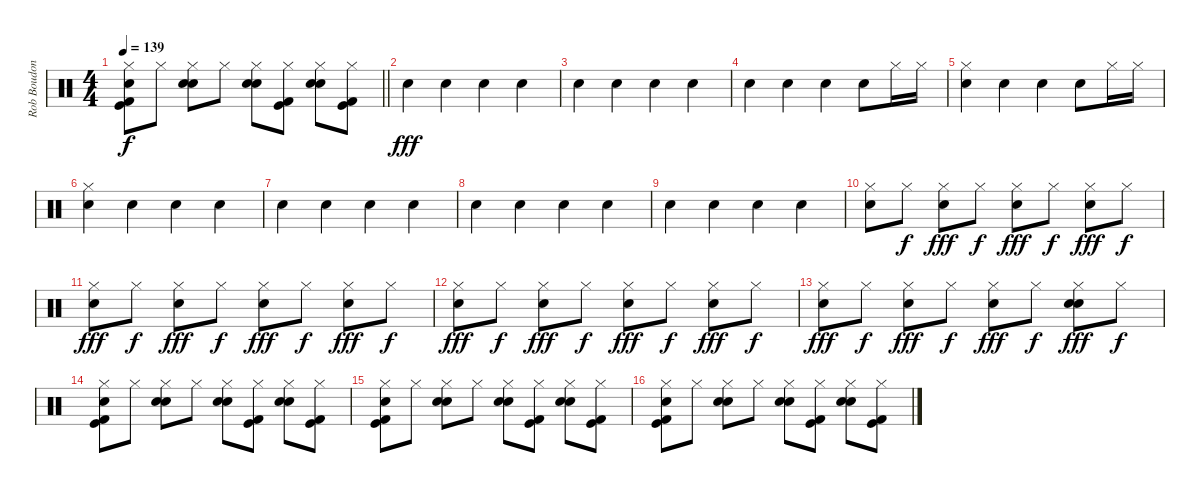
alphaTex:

\track ("Rob Boudon [Drums]" "Rob Boudon") {instrument percussion}
\staff {score}
\articulation defaults
\ts (4 4)
\tempo 139
\clef neutral
\barLineRight lightlight
\ks c
("Hi-Hat (closed)" "Hand Clap (hit)" "Kick (hit) 2" "Kick (hit)").8{dy f} "Hi-Hat (closed)".8 ("Hi-Hat (closed)" "Hand Clap (hit)" "Electric Snare (hit)").8 "Hi-Hat (closed)".8 ("Hi-Hat (closed)" "Hand Clap (hit)" "Electric Snare (hit)").8 ("Hi-Hat (closed)" "Kick (hit) 2" "Kick (hit)").8 ("Hi-Hat (closed)" "Hand Clap (hit)" "Electric Snare (hit)").8 ("Hi-Hat (closed)" "Kick (hit) 2" "Kick (hit)").8 |
"Hand Clap (hit)".4{dy fff} "Hand Clap (hit)".4 "Hand Clap (hit)".4 "Hand Clap (hit)".4 |
"Hand Clap (hit)".4 "Hand Clap (hit)".4 "Hand Clap (hit)".4 "Hand Clap (hit)".4 |
"Hand Clap (hit)".4 "Hand Clap (hit)".4 "Hand Clap (hit)".4 "Hand Clap (hit)".8 "Hi-Hat (closed)".16 "Hi-Hat (closed)".16 |
("Hi-Hat (closed)" "Hand Clap (hit)").4 "Hand Clap (hit)".4 "Hand Clap (hit)".4 "Hand Clap (hit)".8 "Hi-Hat (closed)".16 "Hi-Hat (closed)".16 |
("Hi-Hat (closed)" "Hand Clap (hit)").4 "Hand Clap (hit)".4 "Hand Clap (hit)".4 "Hand Clap (hit)".4 |
"Hand Clap (hit)".4 "Hand Clap (hit)".4 "Hand Clap (hit)".4 "Hand Clap (hit)".4 |
"Hand Clap (hit)".4 "Hand Clap (hit)".4 "Hand Clap (hit)".4 "Hand Clap (hit)".4 |
"Hand Clap (hit)".4 "Hand Clap (hit)".4 "Hand Clap (hit)".4 "Hand Clap (hit)".4 |
("Hi-Hat (closed)" "Hand Clap (hit)").8 "Hi-Hat (closed)".8{dy f} ("Hi-Hat (closed)" "Hand Clap (hit)").8{dy fff} "Hi-Hat (closed)".8{dy f} ("Hi-Hat (closed)" "Hand Clap (hit)").8{dy fff} "Hi-Hat (closed)".8{dy f} ("Hi-Hat (closed)" "Hand Clap (hit)").8{dy fff} "Hi-Hat (closed)".8{dy f} |
("Hi-Hat (closed)" "Hand Clap (hit)").8{dy fff} "Hi-Hat (closed)".8{dy f} ("Hi-Hat (closed)" "Hand Clap (hit)").8{dy fff} "Hi-Hat (closed)".8{dy f} ("Hi-Hat (closed)" "Hand Clap (hit)").8{dy fff} "Hi-Hat (closed)".8{dy f} ("Hi-Hat (closed)" "Hand Clap (hit)").8{dy fff} "Hi-Hat (closed)".8{dy f} |
("Hi-Hat (closed)" "Hand Clap (hit)").8{dy fff} "Hi-Hat (closed)".8{dy f} ("Hi-Hat (closed)" "Hand Clap (hit)").8{dy fff} "Hi-Hat (closed)".8{dy f} ("Hi-Hat (closed)" "Hand Clap (hit)").8{dy fff} "Hi-Hat (closed)".8{dy f} ("Hi-Hat (closed)" "Hand Clap (hit)").8{dy fff} "Hi-Hat (closed)".8{dy f} |
("Hi-Hat (closed)" "Hand Clap (hit)").8{dy fff} "Hi-Hat (closed)".8{dy f} ("Hi-Hat (closed)" "Hand Clap (hit)").8{dy fff} "Hi-Hat (closed)".8{dy f} ("Hi-Hat (closed)" "Hand Clap (hit)").8{dy fff} "Hi-Hat (closed)".8{dy f} ("Hi-Hat (closed)" "Electric Snare (hit)" "Hand Clap (hit)").8{dy fff} "Hi-Hat (closed)".8{dy f} |
("Hi-Hat (closed)" "Hand Clap (hit)" "Kick (hit) 2" "Kick (hit)").8 "Hi-Hat (closed)".8 ("Hi-Hat (closed)" "Hand Clap (hit)" "Electric Snare (hit)").8 "Hi-Hat (closed)".8 ("Hi-Hat (closed)" "Hand Clap (hit)" "Electric Snare (hit)").8 ("Hi-Hat (closed)" "Kick (hit) 2" "Kick (hit)").8 ("Hi-Hat (closed)" "Hand Clap (hit)" "Electric Snare (hit)").8 ("Hi-Hat (closed)" "Kick (hit) 2" "Kick (hit)").8 |
("Hi-Hat (closed)" "Hand Clap (hit)" "Kick (hit) 2" "Kick (hit)").8 "Hi-Hat (closed)".8 ("Hi-Hat (closed)" "Hand Clap (hit)" "Electric Snare (hit)").8 "Hi-Hat (closed)".8 ("Hi-Hat (closed)" "Hand Clap (hit)" "Electric Snare (hit)").8 ("Hi-Hat (closed)" "Kick (hit) 2" "Kick (hit)").8 ("Hi-Hat (closed)" "Hand Clap (hit)" "Electric Snare (hit)").8 ("Hi-Hat (closed)" "Kick (hit) 2" "Kick (hit)").8 |
("Hi-Hat (closed)" "Hand Clap (hit)" "Kick (hit) 2" "Kick (hit)").8 "Hi-Hat (closed)".8 ("Hi-Hat (closed)" "Hand Clap (hit)" "Electric Snare (hit)").8 "Hi-Hat (closed)".8 ("Hi-Hat (closed)" "Hand Clap (hit)" "Electric Snare (hit)").8 ("Hi-Hat (closed)" "Kick (hit) 2" "Kick (hit)").8 ("Hi-Hat (closed)" "Hand Clap (hit)" "Electric Snare (hit)").8 ("Hi-Hat (closed)" "Kick (hit) 2" "Kick (hit)").8
